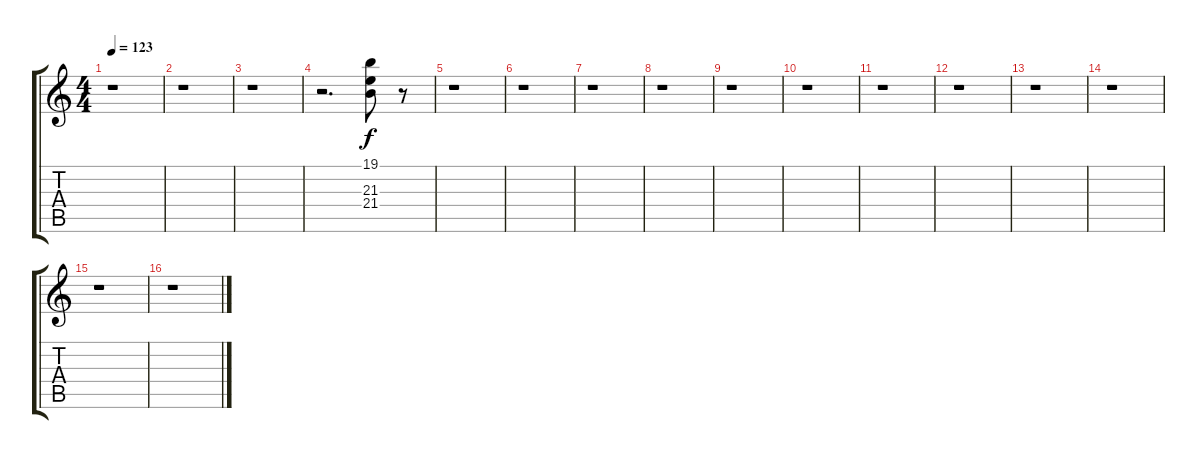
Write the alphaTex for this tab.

\track "" {instrument synthbrass1}
\staff {score tabs}
\tuning (E4 B3 G3 D3 A2 E2) {hide}
\ts (4 4)
\tempo 123
\clef g2
\ks c
r.1{dy f} |
r.1 |
r.1 |
r.2{d} (19.1 21.3 21.4).8 r.8 |
r.1 |
r.1 |
r.1 |
r.1 |
r.1 |
r.1 |
r.1 |
r.1 |
r.1 |
r.1 |
r.1 |
r.1
